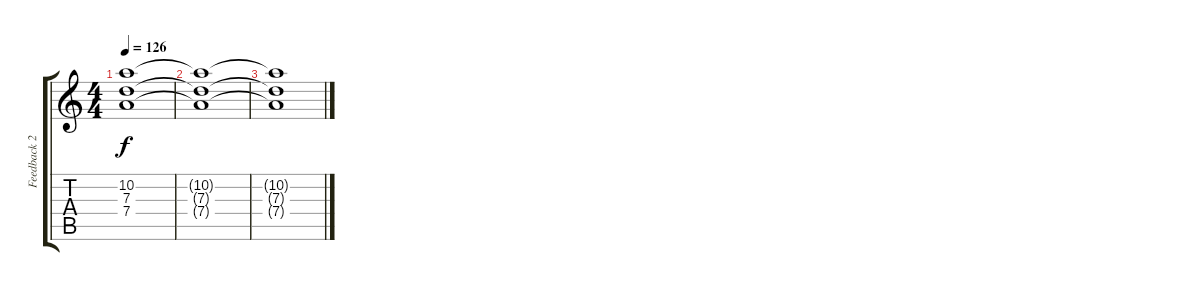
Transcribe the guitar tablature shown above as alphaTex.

\track ("Feedback 2" "Feedback 2") {instrument distortionguitar}
\staff {score tabs}
\tuning (E4 B3 G3 D3 A2 D2) {hide}
\ts (4 4)
\tempo 126
\clef g2
\ks c
(10.2{t} 7.3{t} 7.4{t}).1{dy f} |
(10.2{t} 7.3{t} 7.4{t}).1 |
(10.2{t} 7.3{t} 7.4{t}).1
